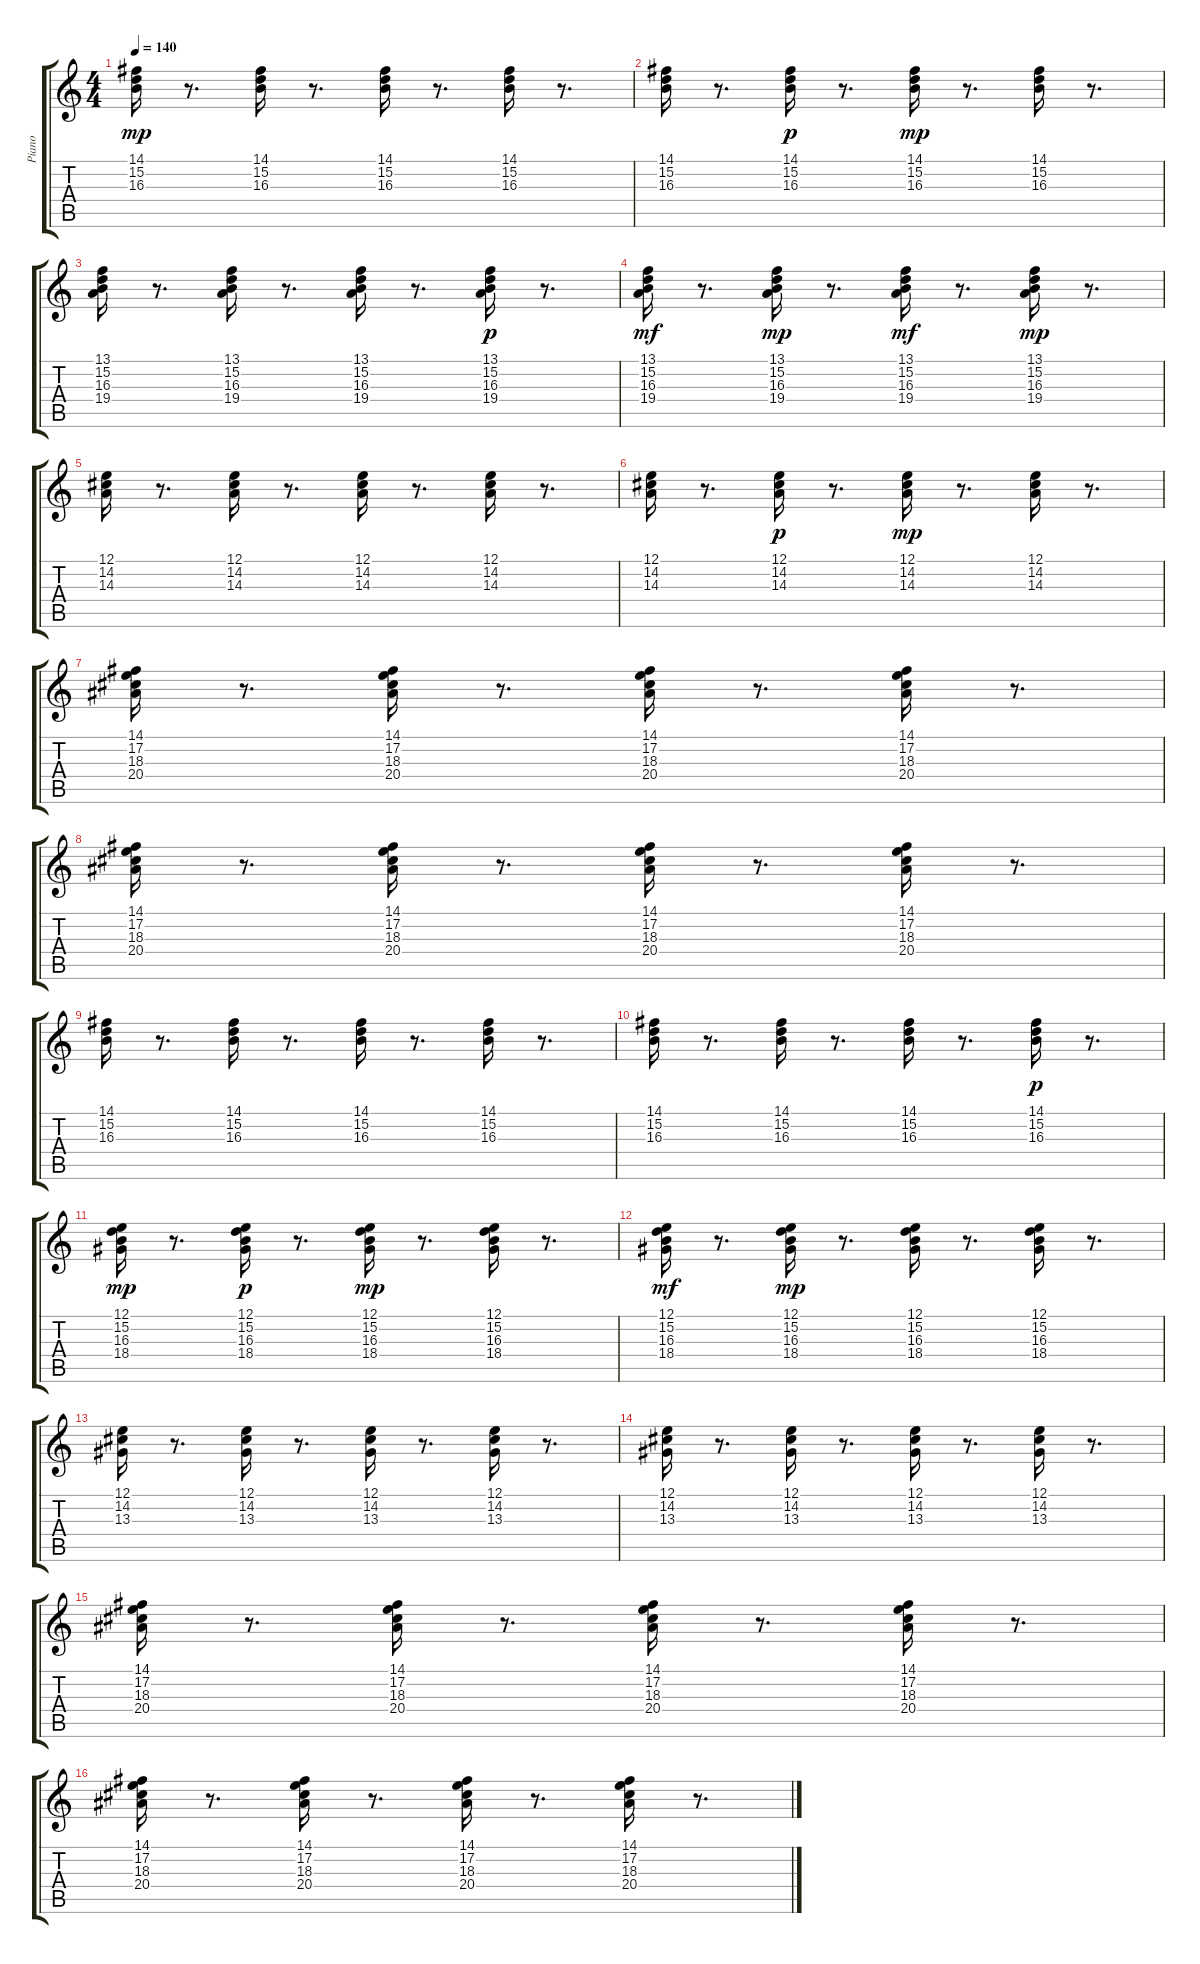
\track ("Piano" "Piano") {instrument acousticgrandpiano}
\staff {score tabs}
\tuning (E4 B3 G3 D3 A2 E2) {hide}
\ts (4 4)
\tempo 140
\clef g2
\ks c
(14.1 15.2 16.3).16{dy mp} r.8{d} (14.1 15.2 16.3).16 r.8{d} (14.1 15.2 16.3).16 r.8{d} (14.1 15.2 16.3).16 r.8{d} |
(14.1 15.2 16.3).16 r.8{d} (14.1 15.2 16.3).16{dy p} r.8{d} (14.1 15.2 16.3).16{dy mp} r.8{d} (14.1 15.2 16.3).16 r.8{d} |
(13.1 15.2 16.3 19.4).16 r.8{d} (13.1 15.2 16.3 19.4).16 r.8{d} (13.1 15.2 16.3 19.4).16 r.8{d} (13.1 15.2 16.3 19.4).16{dy p} r.8{d} |
(13.1 15.2 16.3 19.4).16{dy mf} r.8{d} (13.1 15.2 16.3 19.4).16{dy mp} r.8{d} (13.1 15.2 16.3 19.4).16{dy mf} r.8{d} (13.1 15.2 16.3 19.4).16{dy mp} r.8{d} |
(12.1 14.2 14.3).16 r.8{d} (12.1 14.2 14.3).16 r.8{d} (12.1 14.2 14.3).16 r.8{d} (12.1 14.2 14.3).16 r.8{d} |
(12.1 14.2 14.3).16 r.8{d} (12.1 14.2 14.3).16{dy p} r.8{d} (12.1 14.2 14.3).16{dy mp} r.8{d} (12.1 14.2 14.3).16 r.8{d} |
(14.1 17.2 18.3 20.4).16 r.8{d} (14.1 17.2 18.3 20.4).16 r.8{d} (14.1 17.2 18.3 20.4).16 r.8{d} (14.1 17.2 18.3 20.4).16 r.8{d} |
(14.1 17.2 18.3 20.4).16 r.8{d} (14.1 17.2 18.3 20.4).16 r.8{d} (14.1 17.2 18.3 20.4).16 r.8{d} (14.1 17.2 18.3 20.4).16 r.8{d} |
(14.1 15.2 16.3).16 r.8{d} (14.1 15.2 16.3).16 r.8{d} (14.1 15.2 16.3).16 r.8{d} (14.1 15.2 16.3).16 r.8{d} |
(14.1 15.2 16.3).16 r.8{d} (14.1 15.2 16.3).16 r.8{d} (14.1 15.2 16.3).16 r.8{d} (14.1 15.2 16.3).16{dy p} r.8{d} |
(12.1 15.2 16.3 18.4).16{dy mp} r.8{d} (12.1 15.2 16.3 18.4).16{dy p} r.8{d} (12.1 15.2 16.3 18.4).16{dy mp} r.8{d} (12.1 15.2 16.3 18.4).16 r.8{d} |
(12.1 15.2 16.3 18.4).16{dy mf} r.8{d} (12.1 15.2 16.3 18.4).16{dy mp} r.8{d} (12.1 15.2 16.3 18.4).16 r.8{d} (12.1 15.2 16.3 18.4).16 r.8{d} |
(12.1 14.2 13.3).16 r.8{d} (12.1 14.2 13.3).16 r.8{d} (12.1 14.2 13.3).16 r.8{d} (12.1 14.2 13.3).16 r.8{d} |
(12.1 14.2 13.3).16 r.8{d} (12.1 14.2 13.3).16 r.8{d} (12.1 14.2 13.3).16 r.8{d} (12.1 14.2 13.3).16 r.8{d} |
(14.1 17.2 18.3 20.4).16 r.8{d} (14.1 17.2 18.3 20.4).16 r.8{d} (14.1 17.2 18.3 20.4).16 r.8{d} (14.1 17.2 18.3 20.4).16 r.8{d} |
(14.1 17.2 18.3 20.4).16 r.8{d} (14.1 17.2 18.3 20.4).16 r.8{d} (14.1 17.2 18.3 20.4).16 r.8{d} (14.1 17.2 18.3 20.4).16 r.8{d}
